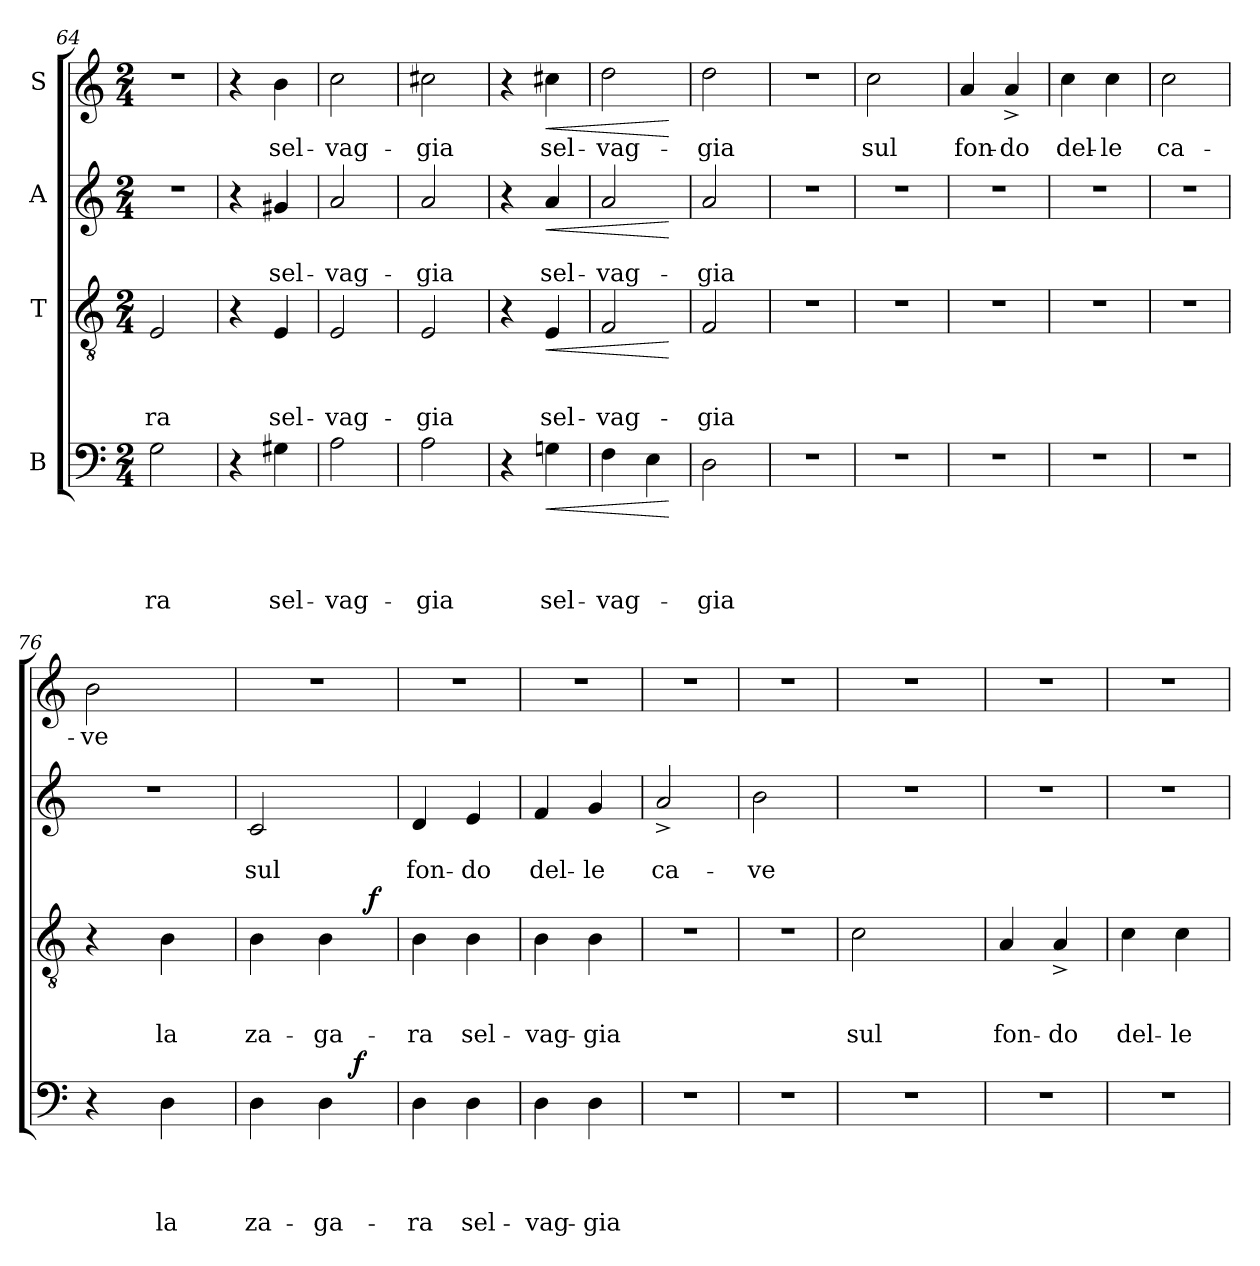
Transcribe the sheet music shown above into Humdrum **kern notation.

**kern	**text	**text	**text	**text	**dynam	**kern	**text	**text	**text	**dynam	**kern	**text	**text	**dynam	**kern	**text	**dynam
*part4	*part4	*part4	*part4	*part4	*part4	*part3	*part3	*part3	*part3	*part3	*part2	*part2	*part2	*part2	*part1	*part1	*part1
*staff4	*staff4	*staff4	*staff4	*staff4	*staff4	*staff3	*staff3	*staff3	*staff3	*staff3	*staff2	*staff2	*staff2	*staff2	*staff1	*staff1	*staff1
*I"B	*	*	*	*	*	*I"T	*	*	*	*	*I"A	*	*	*	*I"S	*	*
*clefF4	*	*	*	*	*	*clefGv2	*	*	*	*	*clefG2	*	*	*	*clefG2	*	*
*k[]	*	*	*	*	*	*k[]	*	*	*	*	*k[]	*	*	*	*k[]	*	*
*C:	*	*	*	*	*	*C:	*	*	*	*	*C:	*	*	*	*C:	*	*
*M2/4	*	*	*	*	*	*M2/4	*	*	*	*	*M2/4	*	*	*	*M2/4	*	*
=64	=64	=64	=64	=64	=64	=64	=64	=64	=64	=64	=64	=64	=64	=64	=64	=64	=64
!	!	!	!	!LO:LY:b	!	!	!	!	!LO:LY:b	!	!LO:N:vis=1	!	!	!	!LO:N:vis=1	!	!
2G\	.	.	.	-ra	.	2E/	.	.	-ra	.	2r	.	.	.	2r	.	.
!!LO:LB:g=z
=65	=65	=65	=65	=65	=65	=65	=65	=65	=65	=65	=65	=65	=65	=65	=65	=65	=65
4r	.	.	.	.	.	4r	.	.	.	.	4r	.	.	.	4r	.	.
!	!	!	!	!LO:LY:b	!	!	!	!	!LO:LY:b	!	!	!	!LO:LY:b	!	!	!LO:LY:b	!
4G#X\	.	.	.	sel-	.	4E/	.	.	sel-	.	4g#X/	.	sel-	.	4b\	sel-	.
=66	=66	=66	=66	=66	=66	=66	=66	=66	=66	=66	=66	=66	=66	=66	=66	=66	=66
!	!	!	!	!LO:LY:b	!	!	!	!	!LO:LY:b	!	!	!	!LO:LY:b	!	!	!LO:LY:b	!
2A\	.	.	.	-vag-	.	2E/	.	.	-vag-	.	2a/	.	-vag-	.	2cc\	-vag-	.
=67	=67	=67	=67	=67	=67	=67	=67	=67	=67	=67	=67	=67	=67	=67	=67	=67	=67
!	!	!	!	!LO:LY:b	!	!	!	!	!LO:LY:b	!	!	!	!LO:LY:b	!	!	!LO:LY:b	!
2A\	.	.	.	-gia	.	2E/	.	.	-gia	.	2a/	.	-gia	.	2cc#X\	-gia	.
=68	=68	=68	=68	=68	=68	=68	=68	=68	=68	=68	=68	=68	=68	=68	=68	=68	=68
4r	.	.	.	.	.	4r	.	.	.	.	4r	.	.	.	4r	.	.
!	!	!	!	!LO:LY:b	!LO:HP:b	!	!	!	!LO:LY:b	!LO:HP:b	!	!	!LO:LY:b	!LO:HP:b	!	!LO:LY:b	!LO:HP:b
4Gn\	.	.	.	sel-	<	4E/	.	.	sel-	<	4a/	.	sel-	<	4cc#X\	sel-	<
=69	=69	=69	=69	=69	=69	=69	=69	=69	=69	=69	=69	=69	=69	=69	=69	=69	=69
!	!	!	!	!LO:LY:b	!	!	!	!	!LO:LY:b	!	!	!	!LO:LY:b	!	!	!LO:LY:b	!
4F\	.	.	.	-vag-	.	2F/	.	.	-vag-	.	2a/	.	-vag-	.	2dd\	-vag-	.
4E\	.	.	.	.	.	.	.	.	.	.	.	.	.	.	.	.	.
.	.	.	.	.	[	.	.	.	.	[	.	.	.	[	.	.	[
=70	=70	=70	=70	=70	=70	=70	=70	=70	=70	=70	=70	=70	=70	=70	=70	=70	=70
!	!	!	!	!LO:LY:b	!	!	!	!	!LO:LY:b	!	!	!	!LO:LY:b	!	!	!LO:LY:b	!
2D\	.	.	.	-gia	.	2F/	.	.	-gia	.	2a/	.	-gia	.	2dd\	-gia	.
=71	=71	=71	=71	=71	=71	=71	=71	=71	=71	=71	=71	=71	=71	=71	=71	=71	=71
!LO:N:vis=1	!	!	!	!	!	!LO:N:vis=1	!	!	!	!	!LO:N:vis=1	!	!	!	!LO:N:vis=1	!	!
2r	.	.	.	.	.	2r	.	.	.	.	2r	.	.	.	2r	.	.
=72	=72	=72	=72	=72	=72	=72	=72	=72	=72	=72	=72	=72	=72	=72	=72	=72	=72
!LO:N:vis=1	!	!	!	!	!	!LO:N:vis=1	!	!	!	!	!LO:N:vis=1	!	!	!	!	!LO:LY:b	!
*	*	*	*	*	*	*	*	*	*	*	*	*	*	*	*^	*	*
2r	.	.	.	.	.	2r	.	.	.	.	2r	.	.	.	2cc\	16ryy	sul	.
.	.	.	.	.	.	.	.	.	.	.	.	.	.	.	.	4..ryy	.	.
=73	=73	=73	=73	=73	=73	=73	=73	=73	=73	=73	=73	=73	=73	=73	=73	=73	=73	=73
!LO:N:vis=1	!	!	!	!	!	!LO:N:vis=1	!	!	!	!	!LO:N:vis=1	!	!	!	!	!	!LO:LY:b	!
*	*	*	*	*	*	*	*	*	*	*	*	*	*	*	*v	*v	*	*
2r	.	.	.	.	.	2r	.	.	.	.	2r	.	.	.	4a/	fon-	.
!	!	!	!	!	!	!	!	!	!	!	!	!	!	!	!	!LO:LY:b	!
.	.	.	.	.	.	.	.	.	.	.	.	.	.	.	4a^</	-do	.
=74	=74	=74	=74	=74	=74	=74	=74	=74	=74	=74	=74	=74	=74	=74	=74	=74	=74
!LO:N:vis=1	!	!	!	!	!	!LO:N:vis=1	!	!	!	!	!LO:N:vis=1	!	!	!	!	!LO:LY:b	!
2r	.	.	.	.	.	2r	.	.	.	.	2r	.	.	.	4cc\	del-	.
!	!	!	!	!	!	!	!	!	!	!	!	!	!	!	!	!LO:LY:b	!
.	.	.	.	.	.	.	.	.	.	.	.	.	.	.	4cc\	-le	.
=75	=75	=75	=75	=75	=75	=75	=75	=75	=75	=75	=75	=75	=75	=75	=75	=75	=75
!LO:N:vis=1	!	!	!	!	!	!LO:N:vis=1	!	!	!	!	!LO:N:vis=1	!	!	!	!	!LO:LY:b	!
2r	.	.	.	.	.	2r	.	.	.	.	2r	.	.	.	2cc\	ca-	.
=76	=76	=76	=76	=76	=76	=76	=76	=76	=76	=76	=76	=76	=76	=76	=76	=76	=76
!	!	!	!	!	!	!	!	!	!	!	!LO:N:vis=1	!	!	!	!	!LO:LY:b	!
*^	*	*	*	*	*	*^	*	*	*	*	*	*	*	*	*	*	*
4r	8.ryy	.	.	.	.	.	4r	8..ryy	.	.	.	.	2r	.	.	.	2b\	-ve	.
.	4ryy	.	.	.	.	.	.	.	.	.	.	.	.	.	.	.	.	.	.
.	.	.	.	.	.	.	.	4ryy	.	.	.	.	.	.	.	.	.	.	.
!LO:N:head=solid	!	!	!	!	!LO:LY:b	!	!LO:N:head=solid	!	!	!	!LO:LY:b	!	!	!	!	!	!	!	!
4D\	.	.	.	.	la	.	4B\	.	.	.	la	.	.	.	.	.	.	.	.
.	16ryy	.	.	.	.	.	.	.	.	.	.	.	.	.	.	.	.	.	.
.	.	.	.	.	.	.	.	32ryy	.	.	.	.	.	.	.	.	.	.	.
=77	=77	=77	=77	=77	=77	=77	=77	=77	=77	=77	=77	=77	=77	=77	=77	=77	=77	=77	=77
!LO:N:head=solid	!	!	!	!	!LO:LY:b	!	!LO:N:head=solid	!	!	!	!LO:LY:b	!	!	!	!LO:LY:b	!	!LO:N:vis=1	!	!
*	*	*	*	*	*	*	*	*	*	*	*	*	*^	*	*	*	*	*	*
4D>\	4.ryy	.	.	.	za-	.	4B>\	4ryy	.	.	za-	.	2c/	16ryy	.	sul	.	2r	.	.
.	.	.	.	.	.	.	.	.	.	.	.	.	.	4..ryy	.	.	.	.	.	.
!LO:N:head=solid	!	!	!	!	!LO:LY:b	!	!LO:N:head=solid	!	!	!	!LO:LY:b	!	!	!	!	!	!	!	!	!
4D>\	.	.	.	.	-ga-	.	4B>\	8ryy	.	.	-ga-	.	.	.	.	.	.	.	.	.
!	!	!	!	!	!	!LO:DY:a	!	!	!	!	!	!	!	!	!	!	!	!	!	!
.	8ryy	.	.	.	.	f	.	32ryy	.	.	.	.	.	.	.	.	.	.	.	.
!	!	!	!	!	!	!	!	!	!	!	!	!LO:DY:a	!	!	!	!	!	!	!	!
.	.	.	.	.	.	.	.	16.ryy	.	.	.	f	.	.	.	.	.	.	.	.
=78	=78	=78	=78	=78	=78	=78	=78	=78	=78	=78	=78	=78	=78	=78	=78	=78	=78	=78	=78	=78
!LO:N:head=solid	!	!	!	!	!LO:LY:b	!	!LO:N:head=solid	!	!	!	!LO:LY:b	!	!	!	!	!LO:LY:b	!	!LO:N:vis=1	!	!
*v	*v	*	*	*	*	*	*	*	*	*	*	*	*v	*v	*	*	*	*	*	*
*	*	*	*	*	*	*v	*v	*	*	*	*	*	*	*	*	*	*	*
4D\	.	.	.	-ra	.	4B\	.	.	-ra	.	4d/	.	fon-	.	2r	.	.
!LO:N:head=solid	!	!	!	!LO:LY:b	!	!LO:N:head=solid	!	!	!LO:LY:b	!	!	!	!LO:LY:b	!	!	!	!
4D\	.	.	.	sel-	.	4B\	.	.	sel-	.	4e/	.	-do	.	.	.	.
=79	=79	=79	=79	=79	=79	=79	=79	=79	=79	=79	=79	=79	=79	=79	=79	=79	=79
!LO:N:head=solid	!	!	!	!LO:LY:b	!	!LO:N:head=solid	!	!	!LO:LY:b	!	!	!	!LO:LY:b	!	!LO:N:vis=1	!	!
4D\	.	.	.	-vag-	.	4B\	.	.	-vag-	.	4f/	.	del-	.	2r	.	.
!LO:N:head=solid	!	!	!	!LO:LY:b	!	!LO:N:head=solid	!	!	!LO:LY:b	!	!	!	!LO:LY:b	!	!	!	!
4D\	.	.	.	-gia	.	4B\	.	.	-gia	.	4g/	.	-le	.	.	.	.
=80	=80	=80	=80	=80	=80	=80	=80	=80	=80	=80	=80	=80	=80	=80	=80	=80	=80
!LO:N:vis=1	!	!	!	!	!	!LO:N:vis=1	!	!	!	!	!	!	!LO:LY:b	!	!LO:N:vis=1	!	!
2r	.	.	.	.	.	2r	.	.	.	.	2a^</	.	ca-	.	2r	.	.
=81	=81	=81	=81	=81	=81	=81	=81	=81	=81	=81	=81	=81	=81	=81	=81	=81	=81
!LO:N:vis=1	!	!	!	!	!	!LO:N:vis=1	!	!	!	!	!	!	!LO:LY:b	!	!LO:N:vis=1	!	!
2r	.	.	.	.	.	2r	.	.	.	.	2b\	.	-ve	.	2r	.	.
!!LO:PB:g=z
=82	=82	=82	=82	=82	=82	=82	=82	=82	=82	=82	=82	=82	=82	=82	=82	=82	=82
!LO:N:vis=1	!	!	!	!	!	!	!	!	!LO:LY:b	!	!LO:N:vis=1	!	!	!	!LO:N:vis=1	!	!
*	*	*	*	*	*	*^	*	*	*	*	*	*	*	*	*	*	*
2r	.	.	.	.	.	2c\	16.ryy	.	.	sul	.	2r	.	.	.	2r	.	.
.	.	.	.	.	.	.	4ryy	.	.	.	.	.	.	.	.	.	.	.
.	.	.	.	.	.	.	8ryy	.	.	.	.	.	.	.	.	.	.	.
.	.	.	.	.	.	.	32ryy	.	.	.	.	.	.	.	.	.	.	.
=83	=83	=83	=83	=83	=83	=83	=83	=83	=83	=83	=83	=83	=83	=83	=83	=83	=83	=83
!LO:N:vis=1	!	!	!	!	!	!	!	!	!	!LO:LY:b	!	!LO:N:vis=1	!	!	!	!LO:N:vis=1	!	!
*	*	*	*	*	*	*v	*v	*	*	*	*	*	*	*	*	*	*	*
2r	.	.	.	.	.	4A/	.	.	fon-	.	2r	.	.	.	2r	.	.
!	!	!	!	!	!	!	!	!	!LO:LY:b	!	!	!	!	!	!	!	!
.	.	.	.	.	.	4A^</	.	.	-do	.	.	.	.	.	.	.	.
=84	=84	=84	=84	=84	=84	=84	=84	=84	=84	=84	=84	=84	=84	=84	=84	=84	=84
!LO:N:vis=1	!	!	!	!	!	!	!	!	!LO:LY:b	!	!LO:N:vis=1	!	!	!	!LO:N:vis=1	!	!
2r	.	.	.	.	.	4c\	.	.	del-	.	2r	.	.	.	2r	.	.
!	!	!	!	!	!	!	!	!	!LO:LY:b	!	!	!	!	!	!	!	!
.	.	.	.	.	.	4c\	.	.	-le	.	.	.	.	.	.	.	.
=	=	=	=	=	=	=	=	=	=	=	=	=	=	=	=	=	=
*-	*-	*-	*-	*-	*-	*-	*-	*-	*-	*-	*-	*-	*-	*-	*-	*-	*-
